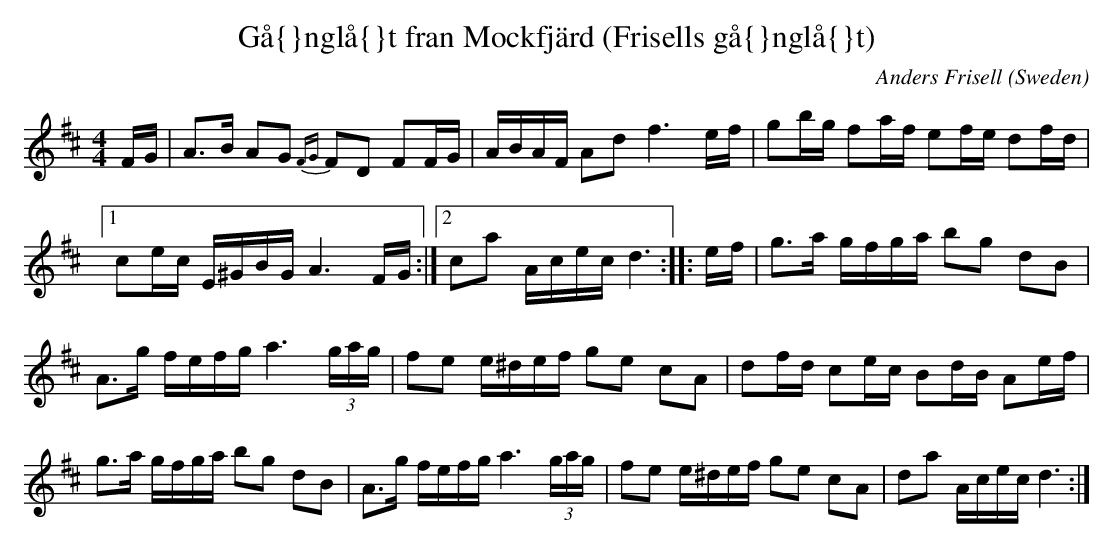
X:1
T:G\aa{}ngl\aa{}t fran Mockfj\"ard (Frisells g\aa{}ngl\aa{}t)
O:Sweden
M:4/4
C:Anders Frisell
K:D
F/G/ |\
A>B AG {FG}FD FF/G/ | A/B/A/F/ Ad f3e/f/ |\
gb/g/ fa/f/ ef/e/ df/d/ |1 \
ce/c/ E/^G/B/G/ A3F/G/ :|2 \
ca A/c/e/c/ d3 :: e/f/ |\
g>a g/f/g/a/ bg dB | A>g f/e/f/g/ a3 (3g/a/g/ |\
fe e/^d/e/f/ ge cA | df/d/ ce/c/ Bd/B/ Ae/f/ |\
g>a g/f/g/a/ bg dB | A>g f/e/f/g/ a3 (3g/a/g/ |\
fe e/^d/e/f/ ge cA | da A/c/e/c/ d3 :|
